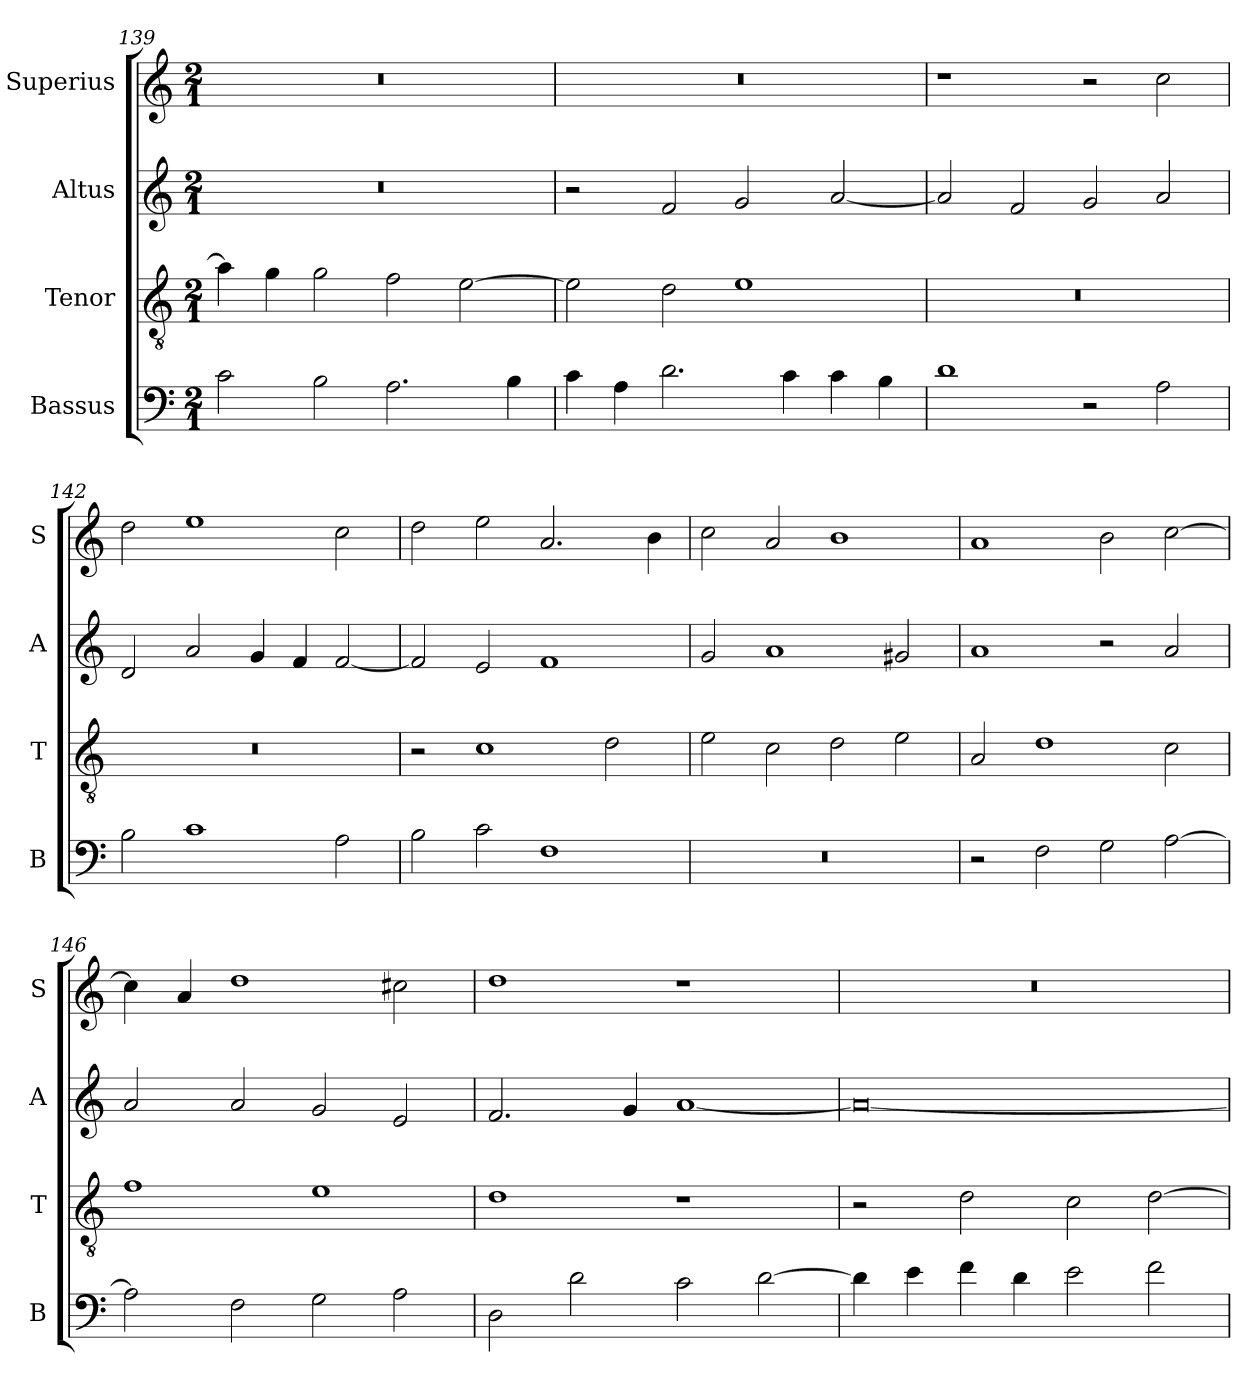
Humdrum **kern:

**kern	**kern	**kern	**kern
*part4	*part3	*part2	*part1
*staff4	*staff3	*staff2	*staff1
*I"Bassus	*I"Tenor	*I"Altus	*I"Superius
*I'B	*I'T	*I'A	*I'S
*clefF4	*clefGv2	*clefG2	*clefG2
*k[]	*k[]	*k[]	*k[]
*C:	*C:	*C:	*C:
*M2/1	*M2/1	*M2/1	*M2/1
=139	=139	=139	=139
2c	4a]	0r	0r
.	4g	.	.
2B	2g	.	.
2.A	2f	.	.
.	[2e	.	.
4B	.	.	.
=140	=140	=140	=140
4c	2e]	2r	0r
4A	.	.	.
2.d	2d	2f	.
.	1e	2g	.
4c	.	.	.
4c	.	[2a	.
4B	.	.	.
=141	=141	=141	=141
1d	0r	2a]	1r
.	.	2f	.
2r	.	2g	2r
2A	.	2a	2cc
=142	=142	=142	=142
2B	0r	2d	2dd
1c	.	2a	1ee
.	.	4g	.
.	.	4f	.
2A	.	[2f	2cc
=143	=143	=143	=143
2B	2r	2f]	2dd
2c	1c	2e	2ee
1F	.	1f	2.a
.	2d	.	.
.	.	.	4b
=144	=144	=144	=144
0r	2e	2g	2cc
.	2c	1a	2a
.	2d	.	1b
.	2e	2g#X	.
=145	=145	=145	=145
2r	2A	1a	1a
2F	1d	.	.
2G	.	2r	2b
[2A	2c	2a	[2cc
=146	=146	=146	=146
2A]	1f	2a	4cc]
.	.	.	4a
2F	.	2a	1dd
2G	1e	2g	.
2A	.	2e	2cc#X
=147	=147	=147	=147
2D	1d	2.f	1dd
2d	.	.	.
.	.	4g	.
2c	1r	[1a	1r
[2d	.	.	.
=148	=148	=148	=148
4d]	2r	0a_	0r
4e	.	.	.
4f	2d	.	.
4d	.	.	.
2e	2c	.	.
2f	[2d	.	.
=	=	=	=
*-	*-	*-	*-
